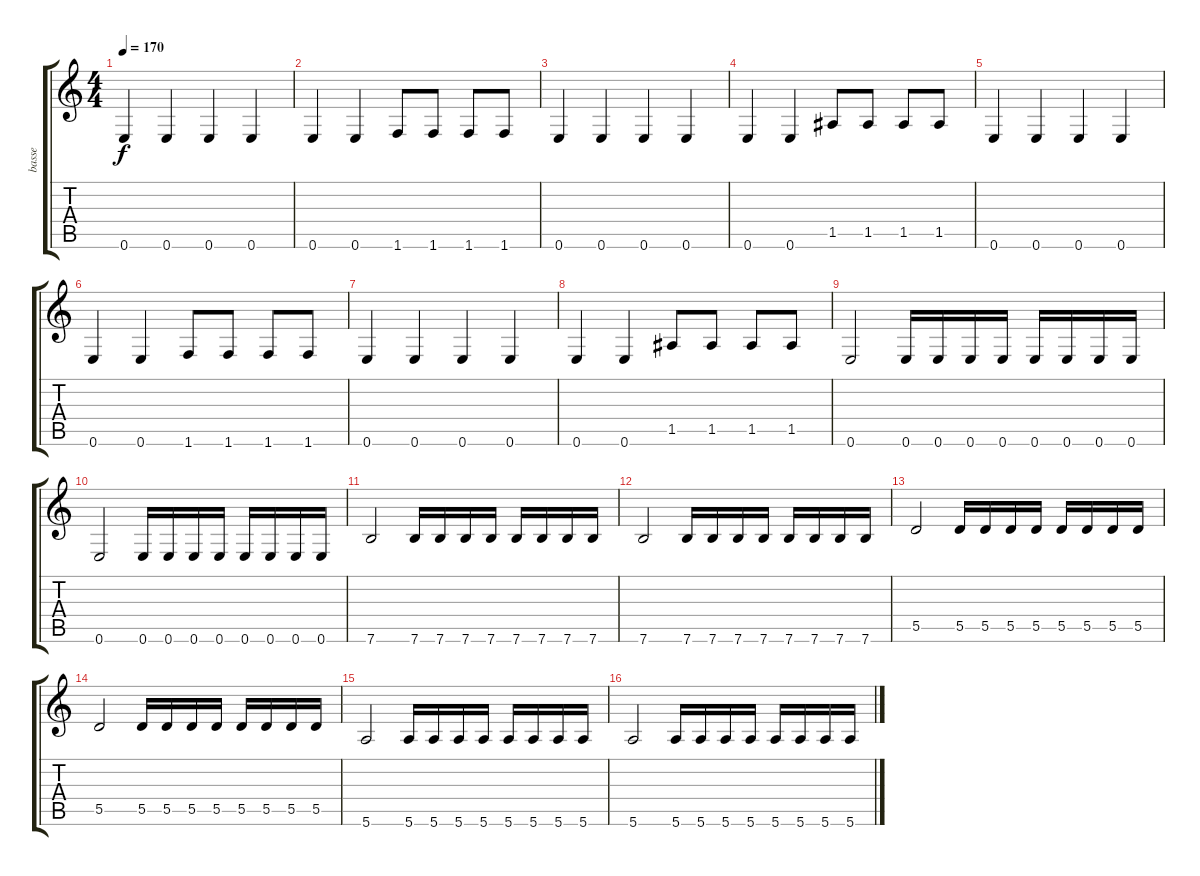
\track ("basse" "basse") {instrument electricbassfinger}
\staff {score tabs}
\tuning (E4 B3 G3 D3 A2 E2) {hide}
\ts (4 4)
\tempo 170
\clef g2
\ks c
0.6.4{dy f} 0.6.4 0.6.4 0.6.4 |
0.6.4 0.6.4 1.6.8 1.6.8 1.6.8 1.6.8 |
0.6.4 0.6.4 0.6.4 0.6.4 |
0.6.4 0.6.4 1.5.8 1.5.8 1.5.8 1.5.8 |
0.6.4 0.6.4 0.6.4 0.6.4 |
0.6.4 0.6.4 1.6.8 1.6.8 1.6.8 1.6.8 |
0.6.4 0.6.4 0.6.4 0.6.4 |
0.6.4 0.6.4 1.5.8 1.5.8 1.5.8 1.5.8 |
0.6.2 0.6.16 0.6.16 0.6.16 0.6.16 0.6.16 0.6.16 0.6.16 0.6.16 |
0.6.2 0.6.16 0.6.16 0.6.16 0.6.16 0.6.16 0.6.16 0.6.16 0.6.16 |
7.6.2 7.6.16 7.6.16 7.6.16 7.6.16 7.6.16 7.6.16 7.6.16 7.6.16 |
7.6.2 7.6.16 7.6.16 7.6.16 7.6.16 7.6.16 7.6.16 7.6.16 7.6.16 |
5.5.2 5.5.16 5.5.16 5.5.16 5.5.16 5.5.16 5.5.16 5.5.16 5.5.16 |
5.5.2 5.5.16 5.5.16 5.5.16 5.5.16 5.5.16 5.5.16 5.5.16 5.5.16 |
5.6.2 5.6.16 5.6.16 5.6.16 5.6.16 5.6.16 5.6.16 5.6.16 5.6.16 |
5.6.2 5.6.16 5.6.16 5.6.16 5.6.16 5.6.16 5.6.16 5.6.16 5.6.16
